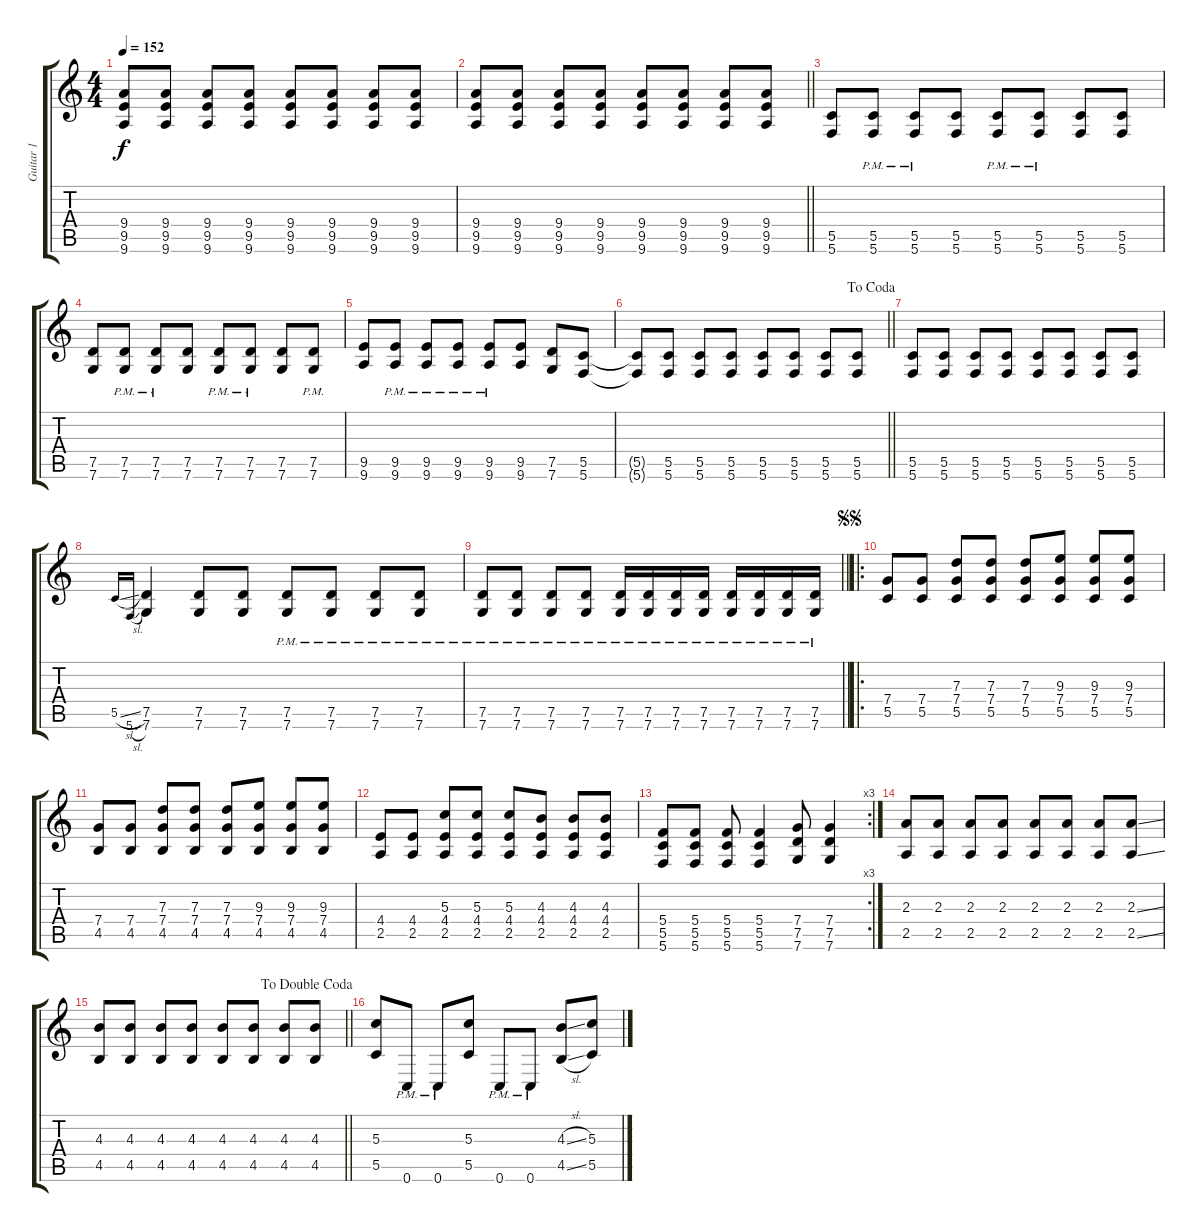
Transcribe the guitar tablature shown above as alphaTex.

\track ("Guitar 1" "Guitar 1") {instrument overdrivenguitar}
\staff {score tabs}
\tuning (E4 C4 G3 C3 G2 C2) {hide}
\ts (4 4)
\tempo 152
\clef g2
\ks c
(9.4 9.5 9.6).8{dy f} (9.4 9.5 9.6).8 (9.4 9.5 9.6).8 (9.4 9.5 9.6).8 (9.4 9.5 9.6).8 (9.4 9.5 9.6).8 (9.4 9.5 9.6).8 (9.4 9.5 9.6).8 |
\barLineRight lightlight
(9.4 9.5 9.6).8 (9.4 9.5 9.6).8 (9.4 9.5 9.6).8 (9.4 9.5 9.6).8 (9.4 9.5 9.6).8 (9.4 9.5 9.6).8 (9.4 9.5 9.6).8 (9.4 9.5 9.6).8 |
(5.5 5.6).8 (5.5{pm} 5.6{pm}).8 (5.5{pm} 5.6{pm}).8 (5.5 5.6).8 (5.5{pm} 5.6{pm}).8 (5.5{pm} 5.6{pm}).8 (5.5 5.6).8 (5.5 5.6).8 |
(7.5 7.6).8 (7.5{pm} 7.6{pm}).8 (7.5{pm} 7.6{pm}).8 (7.5 7.6).8 (7.5{pm} 7.6{pm}).8 (7.5{pm} 7.6{pm}).8 (7.5 7.6).8 (7.5{pm} 7.6{pm}).8 |
(9.5 9.6).8 (9.5{pm} 9.6).8 (9.5{pm} 9.6).8 (9.5{pm} 9.6{pm}).8 (9.5{pm} 9.6).8 (9.5 9.6).8 (7.5 7.6).8 (5.5 5.6).8 |
\jump dacoda
\barLineRight lightlight
(5.5{t} 5.6{t}).8 (5.5 5.6).8 (5.5 5.6).8 (5.5 5.6).8 (5.5 5.6).8 (5.5 5.6).8 (5.5 5.6).8 (5.5 5.6).8 |
(5.5 5.6).8 (5.5 5.6).8 (5.5 5.6).8 (5.5 5.6).8 (5.5 5.6).8 (5.5 5.6).8 (5.5 5.6).8 (5.5 5.6).8 |
5.5{sl}.16{gr onbeat} 5.6{sl}.16{gr onbeat} (7.5 7.6).4 (7.5 7.6).8 (7.5 7.6).8 (7.5{pm} 7.6{pm}).8 (7.5{pm} 7.6{pm}).8 (7.5{pm} 7.6{pm}).8 (7.5{pm} 7.6{pm}).8 |
\barLineRight lightlight
(7.5{pm} 7.6{pm}).8 (7.5{pm} 7.6{pm}).8 (7.5{pm} 7.6{pm}).8 (7.5{pm} 7.6{pm}).8 (7.5{pm} 7.6{pm}).16 (7.5{pm} 7.6{pm}).16 (7.5{pm} 7.6{pm}).16 (7.5{pm} 7.6{pm}).16 (7.5{pm} 7.6{pm}).16 (7.5{pm} 7.6{pm}).16 (7.5{pm} 7.6{pm}).16 (7.5{pm} 7.6{pm}).16 |
\ro
\jump segnosegno
(7.4 5.5).8 (7.4 5.5).8 (7.3 7.4 5.5).8 (7.3 7.4 5.5).8 (7.3 7.4 5.5).8 (9.3 7.4 5.5).8 (9.3 7.4 5.5).8 (9.3 7.4 5.5).8 |
(7.4 4.5).8 (7.4 4.5).8 (7.3 7.4 4.5).8 (7.3 7.4 4.5).8 (7.3 7.4 4.5).8 (9.3 7.4 4.5).8 (9.3 7.4 4.5).8 (9.3 7.4 4.5).8 |
(4.4 2.5).8 (4.4 2.5).8 (5.3 4.4 2.5).8 (5.3 4.4 2.5).8 (5.3 4.4 2.5).8 (4.3 4.4 2.5).8 (4.3 4.4 2.5).8 (4.3 4.4 2.5).8 |
\rc 3
(5.4 5.5 5.6).8 (5.4 5.5 5.6).8 (5.4 5.5 5.6).8 (5.4 5.5 5.6).4 (7.4 7.5 7.6).8 (7.4 7.5 7.6).4 |
(2.3 2.5).8 (2.3 2.5).8 (2.3 2.5).8 (2.3 2.5).8 (2.3 2.5).8 (2.3 2.5).8 (2.3 2.5).8 (2.3{ss} 2.5{ss}).8 |
\jump dadoublecoda
\barLineRight lightlight
(4.3 4.5).8 (4.3 4.5).8 (4.3 4.5).8 (4.3 4.5).8 (4.3 4.5).8 (4.3 4.5).8 (4.3 4.5).8 (4.3 4.5).8 |
(5.3 5.5).8 0.6{pm}.8 0.6{pm}.8 (5.3 5.5).8 0.6{pm}.8 0.6{pm}.8 (4.3{sl} 4.5{sl}).8 (5.3 5.5).8
